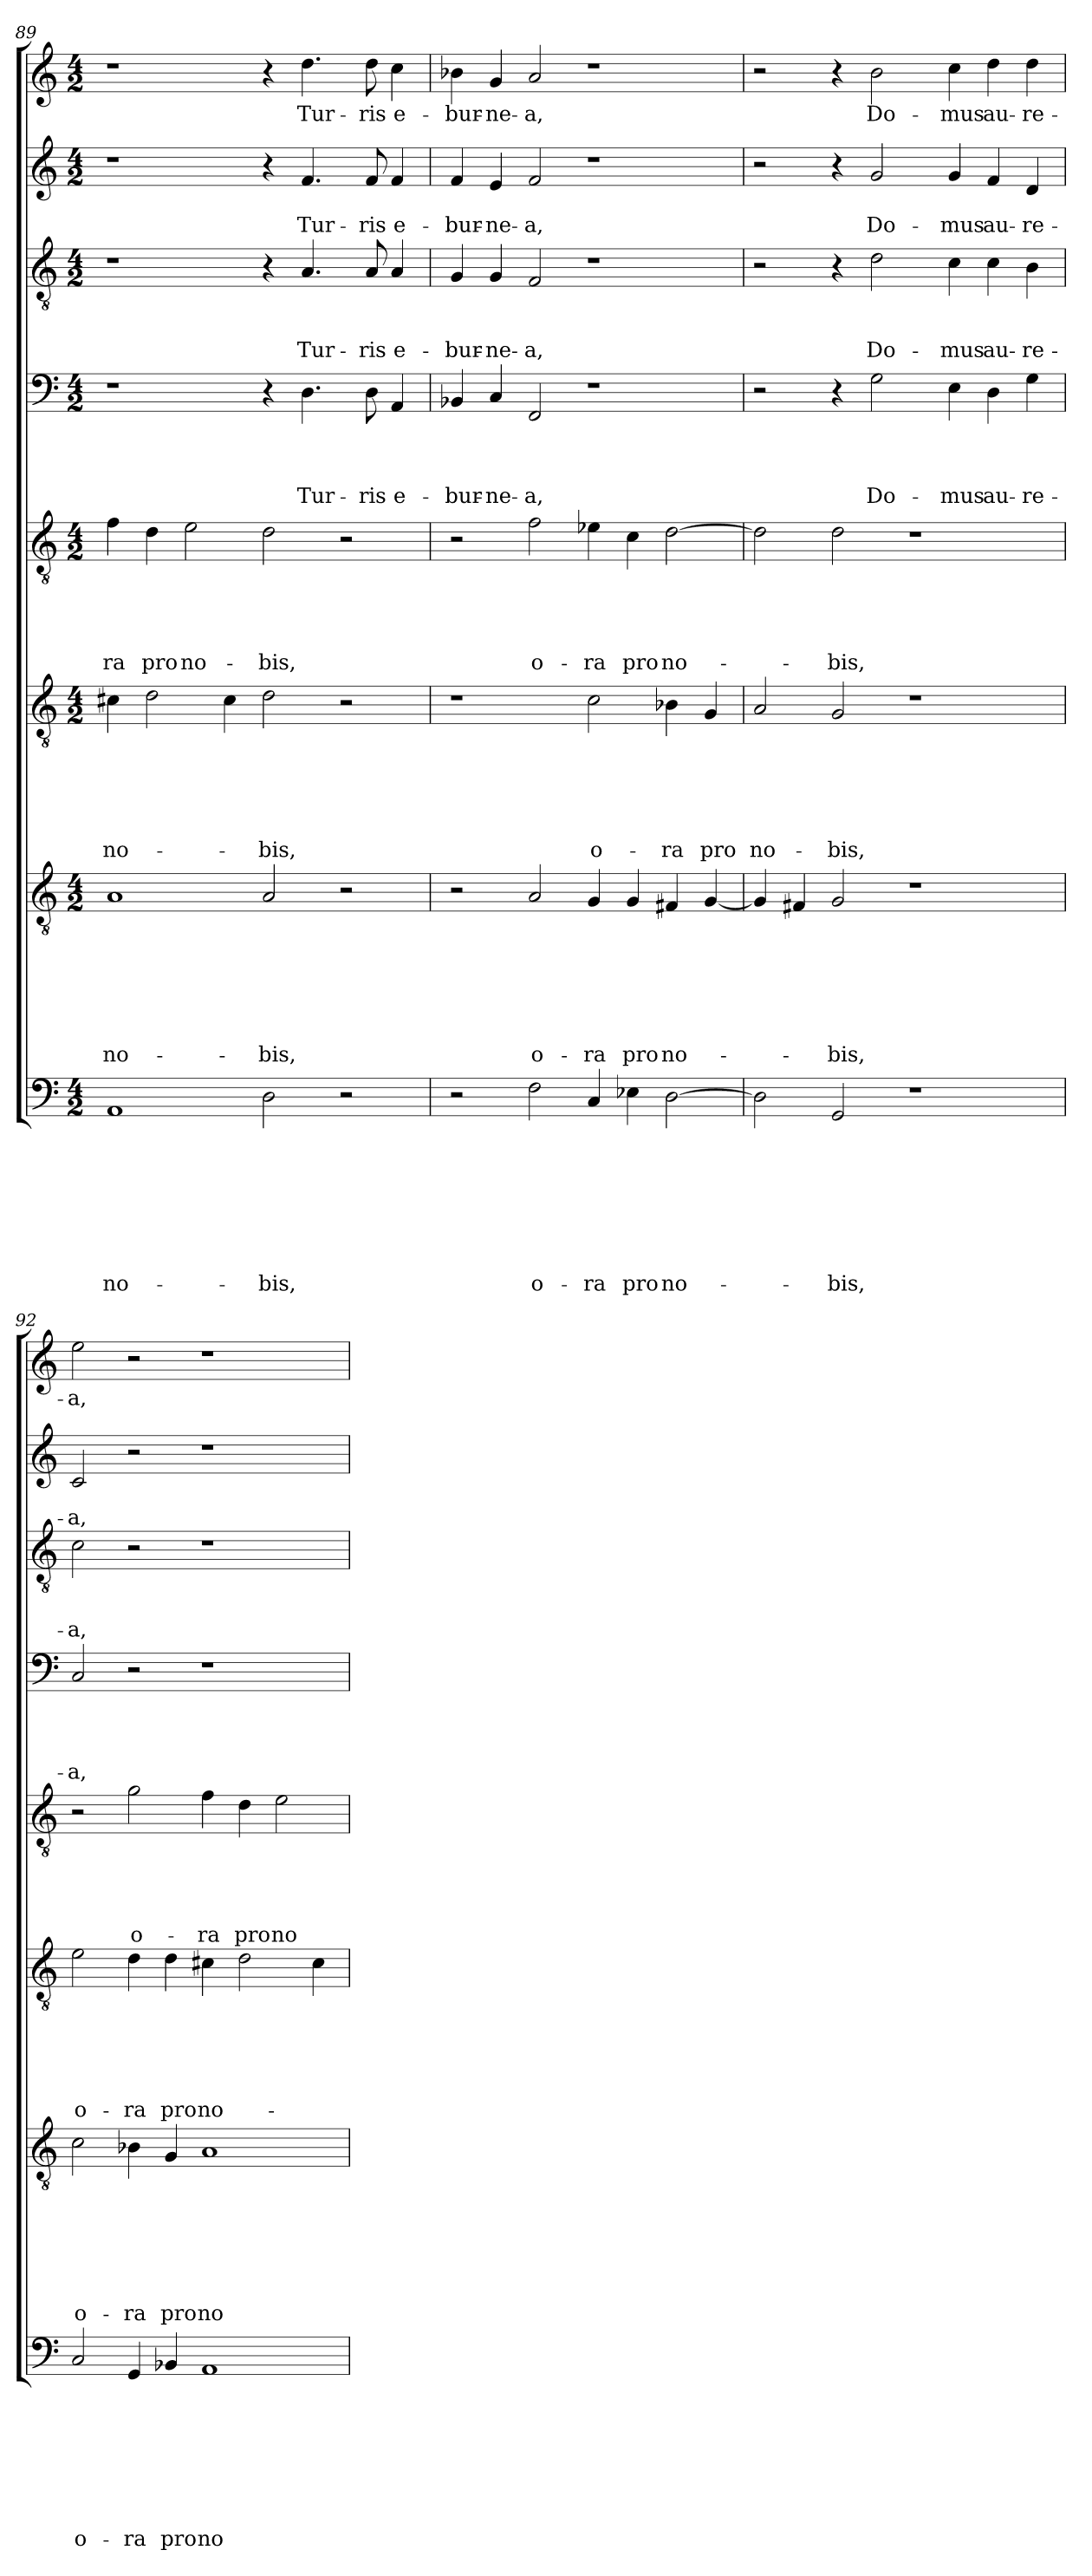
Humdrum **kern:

**kern	**text	**text	**text	**text	**text	**text	**text	**text	**kern	**text	**text	**text	**text	**text	**text	**text	**kern	**text	**text	**text	**text	**text	**text	**kern	**text	**text	**text	**text	**text	**kern	**text	**text	**text	**text	**kern	**text	**text	**text	**kern	**text	**text	**kern	**text
*part8	*part8	*part8	*part8	*part8	*part8	*part8	*part8	*part8	*part7	*part7	*part7	*part7	*part7	*part7	*part7	*part7	*part6	*part6	*part6	*part6	*part6	*part6	*part6	*part5	*part5	*part5	*part5	*part5	*part5	*part4	*part4	*part4	*part4	*part4	*part3	*part3	*part3	*part3	*part2	*part2	*part2	*part1	*part1
*staff8	*staff8	*staff8	*staff8	*staff8	*staff8	*staff8	*staff8	*staff8	*staff7	*staff7	*staff7	*staff7	*staff7	*staff7	*staff7	*staff7	*staff6	*staff6	*staff6	*staff6	*staff6	*staff6	*staff6	*staff5	*staff5	*staff5	*staff5	*staff5	*staff5	*staff4	*staff4	*staff4	*staff4	*staff4	*staff3	*staff3	*staff3	*staff3	*staff2	*staff2	*staff2	*staff1	*staff1
*clefF4	*	*	*	*	*	*	*	*	*clefGv2	*	*	*	*	*	*	*	*clefGv2	*	*	*	*	*	*	*clefGv2	*	*	*	*	*	*clefF4	*	*	*	*	*clefGv2	*	*	*	*clefG2	*	*	*clefG2	*
*k[]	*	*	*	*	*	*	*	*	*k[]	*	*	*	*	*	*	*	*k[]	*	*	*	*	*	*	*k[]	*	*	*	*	*	*k[]	*	*	*	*	*k[]	*	*	*	*k[]	*	*	*k[]	*
*a:	*	*	*	*	*	*	*	*	*a:	*	*	*	*	*	*	*	*a:	*	*	*	*	*	*	*a:	*	*	*	*	*	*a:	*	*	*	*	*a:	*	*	*	*a:	*	*	*a:	*
*M4/2	*	*	*	*	*	*	*	*	*M4/2	*	*	*	*	*	*	*	*M4/2	*	*	*	*	*	*	*M4/2	*	*	*	*	*	*M4/2	*	*	*	*	*M4/2	*	*	*	*M4/2	*	*	*M4/2	*
=89	=89	=89	=89	=89	=89	=89	=89	=89	=89	=89	=89	=89	=89	=89	=89	=89	=89	=89	=89	=89	=89	=89	=89	=89	=89	=89	=89	=89	=89	=89	=89	=89	=89	=89	=89	=89	=89	=89	=89	=89	=89	=89	=89
!	!	!	!	!	!	!	!	!LO:LY:b	!	!	!	!	!	!	!	!LO:LY:b	!	!	!	!	!	!	!LO:LY:b	!	!	!	!	!	!LO:LY:b	!	!	!	!	!	!	!	!	!	!	!	!	!	!
1AA	.	.	.	.	.	.	.	no-	1A	.	.	.	.	.	.	no-	4c#X\	.	.	.	.	.	no-	4f\	.	.	.	.	-ra	1r	.	.	.	.	1r	.	.	.	1r	.	.	1r	.
!	!	!	!	!	!	!	!	!	!	!	!	!	!	!	!	!	!	!	!	!	!	!	!	!	!	!	!	!	!LO:LY:b	!	!	!	!	!	!	!	!	!	!	!	!	!	!
.	.	.	.	.	.	.	.	.	.	.	.	.	.	.	.	.	2d\	.	.	.	.	.	.	4d\	.	.	.	.	pro	.	.	.	.	.	.	.	.	.	.	.	.	.	.
!	!	!	!	!	!	!	!	!	!	!	!	!	!	!	!	!	!	!	!	!	!	!	!	!	!	!	!	!	!LO:LY:b	!	!	!	!	!	!	!	!	!	!	!	!	!	!
.	.	.	.	.	.	.	.	.	.	.	.	.	.	.	.	.	.	.	.	.	.	.	.	2e\	.	.	.	.	no-	.	.	.	.	.	.	.	.	.	.	.	.	.	.
.	.	.	.	.	.	.	.	.	.	.	.	.	.	.	.	.	4c#\	.	.	.	.	.	.	.	.	.	.	.	.	.	.	.	.	.	.	.	.	.	.	.	.	.	.
!	!	!	!	!	!	!	!	!LO:LY:b	!	!	!	!	!	!	!	!LO:LY:b	!	!	!	!	!	!	!LO:LY:b	!	!	!	!	!	!LO:LY:b	!	!	!	!	!	!	!	!	!	!	!	!	!	!
2D\	.	.	.	.	.	.	.	-bis,	2A/	.	.	.	.	.	.	-bis,	2d\	.	.	.	.	.	-bis,	2d\	.	.	.	.	-bis,	4r	.	.	.	.	4r	.	.	.	4r	.	.	4r	.
!	!	!	!	!	!	!	!	!	!	!	!	!	!	!	!	!	!	!	!	!	!	!	!	!	!	!	!	!	!	!	!	!	!	!LO:LY:b	!	!	!	!LO:LY:b	!	!	!LO:LY:b	!	!LO:LY:b
.	.	.	.	.	.	.	.	.	.	.	.	.	.	.	.	.	.	.	.	.	.	.	.	.	.	.	.	.	.	4.D\	.	.	.	Tur-	4.A/	.	.	Tur-	4.f/	.	Tur-	4.dd\	Tur-
2r	.	.	.	.	.	.	.	.	2r	.	.	.	.	.	.	.	2r	.	.	.	.	.	.	2r	.	.	.	.	.	.	.	.	.	.	.	.	.	.	.	.	.	.	.
!	!	!	!	!	!	!	!	!	!	!	!	!	!	!	!	!	!	!	!	!	!	!	!	!	!	!	!	!	!	!	!	!	!	!LO:LY:b	!	!	!	!LO:LY:b	!	!	!LO:LY:b	!	!LO:LY:b
.	.	.	.	.	.	.	.	.	.	.	.	.	.	.	.	.	.	.	.	.	.	.	.	.	.	.	.	.	.	8D\	.	.	.	-ris	8A/	.	.	-ris	8f/	.	-ris	8dd\	-ris
!	!	!	!	!	!	!	!	!	!	!	!	!	!	!	!	!	!	!	!	!	!	!	!	!	!	!	!	!	!	!	!	!	!	!LO:LY:b	!	!	!	!LO:LY:b	!	!	!LO:LY:b	!	!LO:LY:b
.	.	.	.	.	.	.	.	.	.	.	.	.	.	.	.	.	.	.	.	.	.	.	.	.	.	.	.	.	.	4AA/	.	.	.	e-	4A/	.	.	e-	4f/	.	e-	4cc\	e-
!!LO:PB:g=z
=90	=90	=90	=90	=90	=90	=90	=90	=90	=90	=90	=90	=90	=90	=90	=90	=90	=90	=90	=90	=90	=90	=90	=90	=90	=90	=90	=90	=90	=90	=90	=90	=90	=90	=90	=90	=90	=90	=90	=90	=90	=90	=90	=90
!	!	!	!	!	!	!	!	!	!	!	!	!	!	!	!	!	!	!	!	!	!	!	!	!	!	!	!	!	!	!	!	!	!	!LO:LY:b	!	!	!	!LO:LY:b	!	!	!LO:LY:b	!	!LO:LY:b
2r	.	.	.	.	.	.	.	.	2r	.	.	.	.	.	.	.	1r	.	.	.	.	.	.	2r	.	.	.	.	.	4BB-X/	.	.	.	-bur-	4G/	.	.	-bur-	4f/	.	-bur-	4b-X\	-bur-
!	!	!	!	!	!	!	!	!	!	!	!	!	!	!	!	!	!	!	!	!	!	!	!	!	!	!	!	!	!	!	!	!	!	!LO:LY:b	!	!	!	!LO:LY:b	!	!	!LO:LY:b	!	!LO:LY:b
.	.	.	.	.	.	.	.	.	.	.	.	.	.	.	.	.	.	.	.	.	.	.	.	.	.	.	.	.	.	4C/	.	.	.	-ne-	4G/	.	.	-ne-	4e/	.	-ne-	4g/	-ne-
!	!	!	!	!	!	!	!	!LO:LY:b	!	!	!	!	!	!	!	!LO:LY:b	!	!	!	!	!	!	!	!	!	!	!	!	!LO:LY:b	!	!	!	!	!LO:LY:b	!	!	!	!LO:LY:b	!	!	!LO:LY:b	!	!LO:LY:b
2F\	.	.	.	.	.	.	.	o-	2A/	.	.	.	.	.	.	o-	.	.	.	.	.	.	.	2f\	.	.	.	.	o-	2FF/	.	.	.	-a,	2F/	.	.	-a,	2f/	.	-a,	2a/	-a,
!	!	!	!	!	!	!	!	!LO:LY:b	!	!	!	!	!	!	!	!LO:LY:b	!	!	!	!	!	!	!LO:LY:b	!	!	!	!	!	!LO:LY:b	!	!	!	!	!	!	!	!	!	!	!	!	!	!
4C/	.	.	.	.	.	.	.	-ra	4G/	.	.	.	.	.	.	-ra	2c\	.	.	.	.	.	o-	4e-X\	.	.	.	.	-ra	1r	.	.	.	.	1r	.	.	.	1r	.	.	1r	.
!	!	!	!	!	!	!	!	!LO:LY:b	!	!	!	!	!	!	!	!LO:LY:b	!	!	!	!	!	!	!	!	!	!	!	!	!LO:LY:b	!	!	!	!	!	!	!	!	!	!	!	!	!	!
4E-X\	.	.	.	.	.	.	.	pro	4G/	.	.	.	.	.	.	pro	.	.	.	.	.	.	.	4c\	.	.	.	.	pro	.	.	.	.	.	.	.	.	.	.	.	.	.	.
!	!	!	!	!	!	!	!	!LO:LY:b	!	!	!	!	!	!	!	!LO:LY:b	!	!	!	!	!	!	!LO:LY:b	!	!	!	!	!	!LO:LY:b	!	!	!	!	!	!	!	!	!	!	!	!	!	!
[2D\	.	.	.	.	.	.	.	no-	4F#X/	.	.	.	.	.	.	no-	4B-X\	.	.	.	.	.	-ra	[2d\	.	.	.	.	no-	.	.	.	.	.	.	.	.	.	.	.	.	.	.
!	!	!	!	!	!	!	!	!	!	!	!	!	!	!	!	!	!	!	!	!	!	!	!LO:LY:b	!	!	!	!	!	!	!	!	!	!	!	!	!	!	!	!	!	!	!	!
.	.	.	.	.	.	.	.	.	[4G/	.	.	.	.	.	.	.	4G/	.	.	.	.	.	pro	.	.	.	.	.	.	.	.	.	.	.	.	.	.	.	.	.	.	.	.
=91	=91	=91	=91	=91	=91	=91	=91	=91	=91	=91	=91	=91	=91	=91	=91	=91	=91	=91	=91	=91	=91	=91	=91	=91	=91	=91	=91	=91	=91	=91	=91	=91	=91	=91	=91	=91	=91	=91	=91	=91	=91	=91	=91
!	!	!	!	!	!	!	!	!	!	!	!	!	!	!	!	!	!	!	!	!	!	!	!LO:LY:b	!	!	!	!	!	!	!	!	!	!	!	!	!	!	!	!	!	!	!	!
2D\]	.	.	.	.	.	.	.	.	4G/]	.	.	.	.	.	.	.	2A/	.	.	.	.	.	no-	2d\]	.	.	.	.	.	2r	.	.	.	.	2r	.	.	.	2r	.	.	2r	.
.	.	.	.	.	.	.	.	.	4F#X/	.	.	.	.	.	.	.	.	.	.	.	.	.	.	.	.	.	.	.	.	.	.	.	.	.	.	.	.	.	.	.	.	.	.
!	!	!	!	!	!	!	!	!LO:LY:b	!	!	!	!	!	!	!	!LO:LY:b	!	!	!	!	!	!	!LO:LY:b	!	!	!	!	!	!LO:LY:b	!	!	!	!	!	!	!	!	!	!	!	!	!	!
2GG/	.	.	.	.	.	.	.	-bis,	2G/	.	.	.	.	.	.	-bis,	2G/	.	.	.	.	.	-bis,	2d\	.	.	.	.	-bis,	4r	.	.	.	.	4r	.	.	.	4r	.	.	4r	.
!	!	!	!	!	!	!	!	!	!	!	!	!	!	!	!	!	!	!	!	!	!	!	!	!	!	!	!	!	!	!	!	!	!	!LO:LY:b	!	!	!	!LO:LY:b	!	!	!LO:LY:b	!	!LO:LY:b
.	.	.	.	.	.	.	.	.	.	.	.	.	.	.	.	.	.	.	.	.	.	.	.	.	.	.	.	.	.	2G\	.	.	.	Do-	2d\	.	.	Do-	2g/	.	Do-	2b\	Do-
1r	.	.	.	.	.	.	.	.	1r	.	.	.	.	.	.	.	1r	.	.	.	.	.	.	1r	.	.	.	.	.	.	.	.	.	.	.	.	.	.	.	.	.	.	.
!	!	!	!	!	!	!	!	!	!	!	!	!	!	!	!	!	!	!	!	!	!	!	!	!	!	!	!	!	!	!	!	!	!	!LO:LY:b	!	!	!	!LO:LY:b	!	!	!LO:LY:b	!	!LO:LY:b
.	.	.	.	.	.	.	.	.	.	.	.	.	.	.	.	.	.	.	.	.	.	.	.	.	.	.	.	.	.	4E\	.	.	.	-mus	4c\	.	.	-mus	4g/	.	-mus	4cc\	-mus
!	!	!	!	!	!	!	!	!	!	!	!	!	!	!	!	!	!	!	!	!	!	!	!	!	!	!	!	!	!	!	!	!	!	!LO:LY:b	!	!	!	!LO:LY:b	!	!	!LO:LY:b	!	!LO:LY:b
.	.	.	.	.	.	.	.	.	.	.	.	.	.	.	.	.	.	.	.	.	.	.	.	.	.	.	.	.	.	4D\	.	.	.	au-	4c\	.	.	au-	4f/	.	au-	4dd\	au-
!	!	!	!	!	!	!	!	!	!	!	!	!	!	!	!	!	!	!	!	!	!	!	!	!	!	!	!	!	!	!	!	!	!	!LO:LY:b	!	!	!	!LO:LY:b	!	!	!LO:LY:b	!	!LO:LY:b
.	.	.	.	.	.	.	.	.	.	.	.	.	.	.	.	.	.	.	.	.	.	.	.	.	.	.	.	.	.	4G\	.	.	.	-re-	4B\	.	.	-re-	4d/	.	-re-	4dd\	-re-
=92	=92	=92	=92	=92	=92	=92	=92	=92	=92	=92	=92	=92	=92	=92	=92	=92	=92	=92	=92	=92	=92	=92	=92	=92	=92	=92	=92	=92	=92	=92	=92	=92	=92	=92	=92	=92	=92	=92	=92	=92	=92	=92	=92
!	!	!	!	!	!	!	!	!LO:LY:b	!	!	!	!	!	!	!	!LO:LY:b	!	!	!	!	!	!	!LO:LY:b	!	!	!	!	!	!	!	!	!	!	!LO:LY:b	!	!	!	!LO:LY:b	!	!	!LO:LY:b	!	!LO:LY:b
2C/	.	.	.	.	.	.	.	o-	2c\	.	.	.	.	.	.	o-	2e\	.	.	.	.	.	o-	2r	.	.	.	.	.	2C/	.	.	.	-a,	2c\	.	.	-a,	2c/	.	-a,	2ee\	-a,
!	!	!	!	!	!	!	!	!LO:LY:b	!	!	!	!	!	!	!	!LO:LY:b	!	!	!	!	!	!	!LO:LY:b	!	!	!	!	!	!LO:LY:b	!	!	!	!	!	!	!	!	!	!	!	!	!	!
4GG/	.	.	.	.	.	.	.	-ra	4B-X\	.	.	.	.	.	.	-ra	4d\	.	.	.	.	.	-ra	2g\	.	.	.	.	o-	2r	.	.	.	.	2r	.	.	.	2r	.	.	2r	.
!	!	!	!	!	!	!	!	!LO:LY:b	!	!	!	!	!	!	!	!LO:LY:b	!	!	!	!	!	!	!LO:LY:b	!	!	!	!	!	!	!	!	!	!	!	!	!	!	!	!	!	!	!	!
4BB-X/	.	.	.	.	.	.	.	pro	4G/	.	.	.	.	.	.	pro	4d\	.	.	.	.	.	pro	.	.	.	.	.	.	.	.	.	.	.	.	.	.	.	.	.	.	.	.
!	!	!	!	!	!	!	!	!LO:LY:b	!	!	!	!	!	!	!	!LO:LY:b	!	!	!	!	!	!	!LO:LY:b	!	!	!	!	!	!LO:LY:b	!	!	!	!	!	!	!	!	!	!	!	!	!	!
1AA	.	.	.	.	.	.	.	no-	1A	.	.	.	.	.	.	no-	4c#X\	.	.	.	.	.	no-	4f\	.	.	.	.	-ra	1r	.	.	.	.	1r	.	.	.	1r	.	.	1r	.
!	!	!	!	!	!	!	!	!	!	!	!	!	!	!	!	!	!	!	!	!	!	!	!	!	!	!	!	!	!LO:LY:b	!	!	!	!	!	!	!	!	!	!	!	!	!	!
.	.	.	.	.	.	.	.	.	.	.	.	.	.	.	.	.	2d\	.	.	.	.	.	.	4d\	.	.	.	.	pro	.	.	.	.	.	.	.	.	.	.	.	.	.	.
!	!	!	!	!	!	!	!	!	!	!	!	!	!	!	!	!	!	!	!	!	!	!	!	!	!	!	!	!	!LO:LY:b	!	!	!	!	!	!	!	!	!	!	!	!	!	!
.	.	.	.	.	.	.	.	.	.	.	.	.	.	.	.	.	.	.	.	.	.	.	.	2e\	.	.	.	.	no-	.	.	.	.	.	.	.	.	.	.	.	.	.	.
.	.	.	.	.	.	.	.	.	.	.	.	.	.	.	.	.	4c#\	.	.	.	.	.	.	.	.	.	.	.	.	.	.	.	.	.	.	.	.	.	.	.	.	.	.
=	=	=	=	=	=	=	=	=	=	=	=	=	=	=	=	=	=	=	=	=	=	=	=	=	=	=	=	=	=	=	=	=	=	=	=	=	=	=	=	=	=	=	=
*-	*-	*-	*-	*-	*-	*-	*-	*-	*-	*-	*-	*-	*-	*-	*-	*-	*-	*-	*-	*-	*-	*-	*-	*-	*-	*-	*-	*-	*-	*-	*-	*-	*-	*-	*-	*-	*-	*-	*-	*-	*-	*-	*-
